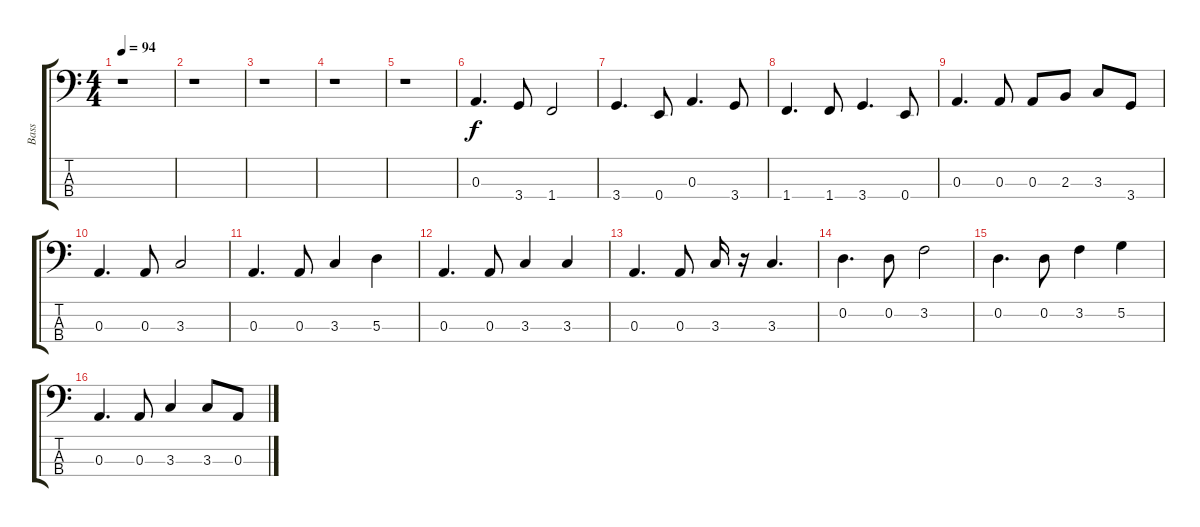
\track ("Bass" "Bass") {instrument electricbassfinger}
\staff {score tabs}
\tuning (G2 D2 A1 E1) {hide}
\ts (4 4)
\tempo 94
\clef f4
\ks c
r.1{dy f instrument electricbassfinger} |
r.1 |
r.1 |
r.1 |
r.1 |
0.3.4{d} 3.4.8 1.4.2 |
3.4.4{d} 0.4.8 0.3.4{d} 3.4.8 |
1.4.4{d} 1.4.8 3.4.4{d} 0.4.8 |
0.3.4{d} 0.3.8 0.3.8 2.3.8 3.3.8 3.4.8 |
0.3.4{d} 0.3.8 3.3.2 |
0.3.4{d} 0.3.8 3.3.4 5.3.4 |
0.3.4{d} 0.3.8 3.3.4 3.3.4 |
0.3.4{d} 0.3.8 3.3.16 r.16 3.3.4{d} |
0.2.4{d} 0.2.8 3.2.2 |
0.2.4{d} 0.2.8 3.2.4 5.2.4 |
0.3.4{d} 0.3.8 3.3.4 3.3.8 0.3.8
